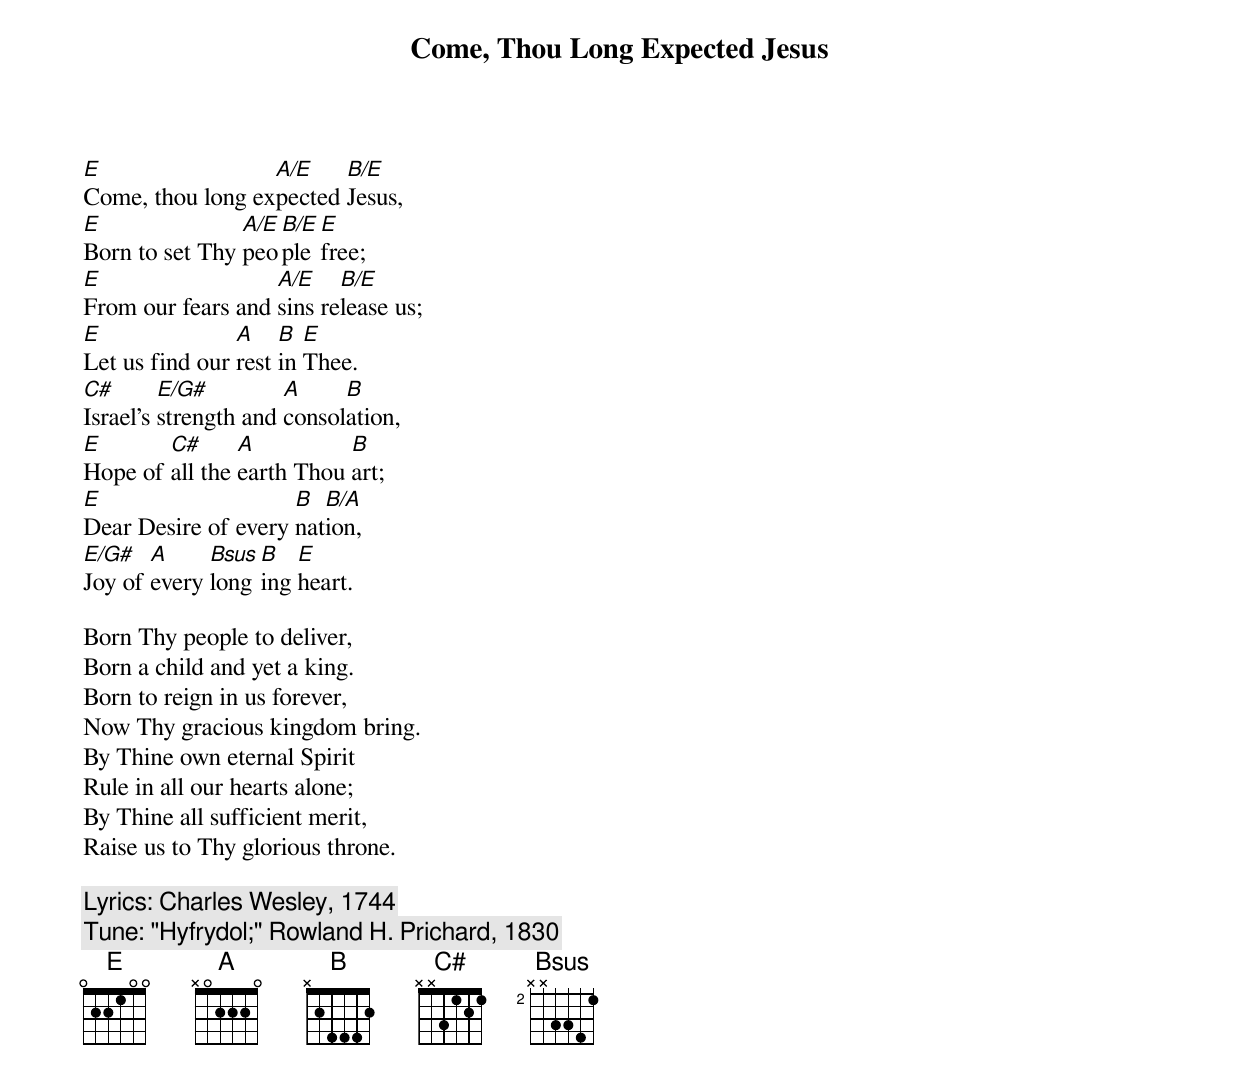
{T:Come, Thou Long Expected Jesus}
[E]Come, thou long ex[A/E]pected [B/E]Jesus,
[E]Born to set Thy [A/E]peo[B/E]ple [E]free;
[E]From our fears and [A/E]sins re[B/E]lease us;
[E]Let us find our [A]rest [B]in [E]Thee.
[C#]Israel's [E/G#]strength and [A]consol[B]ation,
[E]Hope of [C#]all the [A]earth Thou [B]art;
[E]Dear Desire of every [B]nat[B/A]ion,
[E/G#]Joy of [A]every [Bsus]long[B]ing [E]heart.

Born Thy people to deliver,
Born a child and yet a king.
Born to reign in us forever,
Now Thy gracious kingdom bring.
By Thine own eternal Spirit
Rule in all our hearts alone;
By Thine all sufficient merit,
Raise us to Thy glorious throne.

{c:Lyrics: Charles Wesley, 1744}
{c:Tune: "Hyfrydol;" Rowland H. Prichard, 1830}
